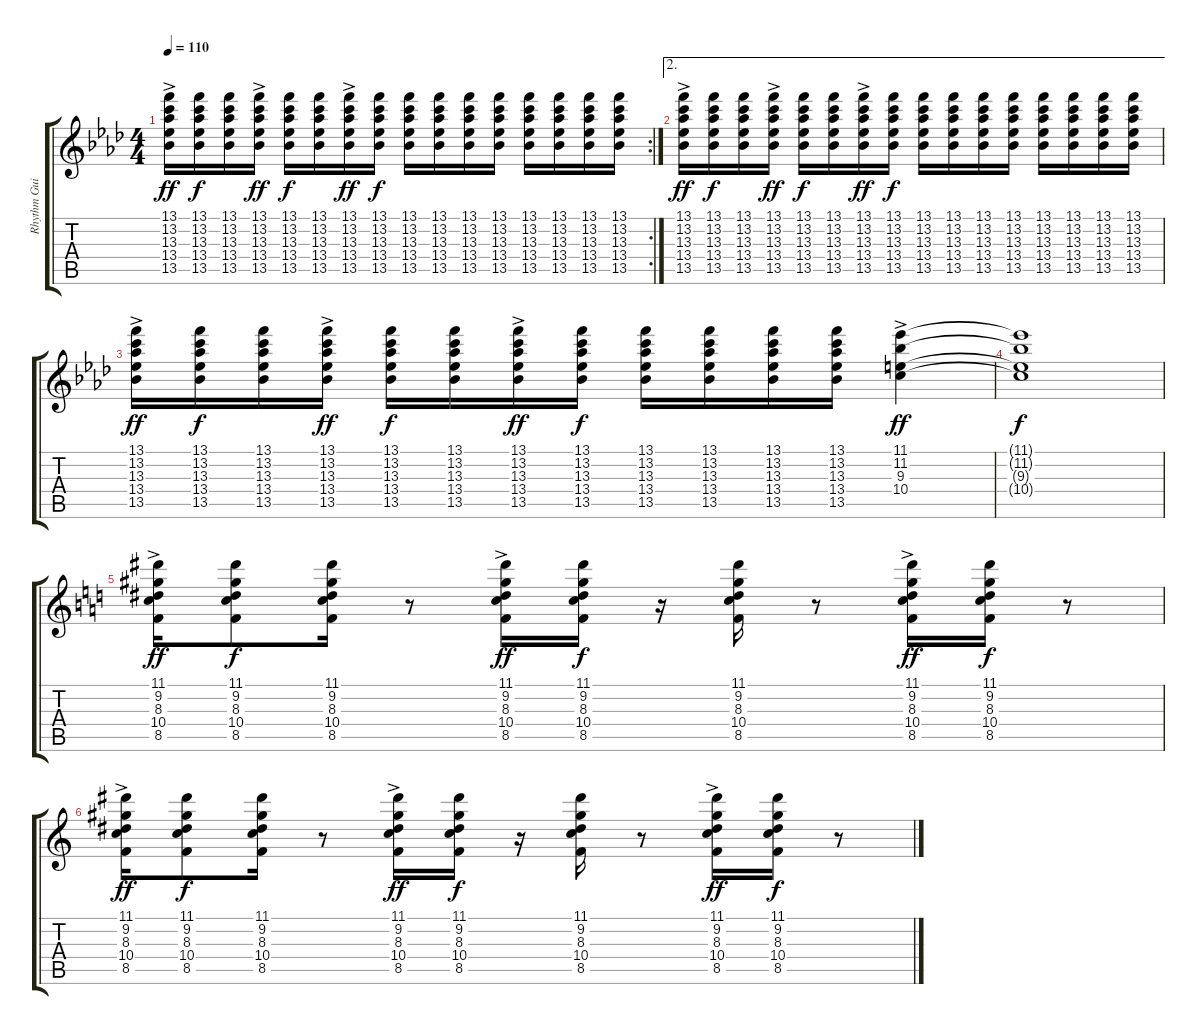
\track ("Rhythm Guitar" "Rhythm Gui") {instrument electricguitarclean}
\staff {score tabs}
\tuning (E4 B3 G3 D3 A2 E2) {hide}
\rc 2
\ts (4 4)
\tempo 110
\clef g2
\ks ab
(13.1{ac} 13.2{ac} 13.3{ac} 13.4{ac} 13.5{ac}).16{dy ff} (13.1 13.2 13.3 13.4 13.5).16{dy f} (13.1 13.2 13.3 13.4 13.5).16 (13.1{ac} 13.2{ac} 13.3{ac} 13.4{ac} 13.5{ac}).16{dy ff} (13.1 13.2 13.3 13.4 13.5).16{dy f} (13.1 13.2 13.3 13.4 13.5).16 (13.1{ac} 13.2{ac} 13.3{ac} 13.4{ac} 13.5{ac}).16{dy ff} (13.1 13.2 13.3 13.4 13.5).16{dy f} (13.1 13.2 13.3 13.4 13.5).16 (13.1 13.2 13.3 13.4 13.5).16 (13.1 13.2 13.3 13.4 13.5).16 (13.1 13.2 13.3 13.4 13.5).16 (13.1 13.2 13.3 13.4 13.5).16 (13.1 13.2 13.3 13.4 13.5).16 (13.1 13.2 13.3 13.4 13.5).16 (13.1 13.2 13.3 13.4 13.5).16 |
\ae 2
(13.1{ac} 13.2{ac} 13.3{ac} 13.4{ac} 13.5{ac}).16{dy ff} (13.1 13.2 13.3 13.4 13.5).16{dy f} (13.1 13.2 13.3 13.4 13.5).16 (13.1{ac} 13.2{ac} 13.3{ac} 13.4{ac} 13.5{ac}).16{dy ff} (13.1 13.2 13.3 13.4 13.5).16{dy f} (13.1 13.2 13.3 13.4 13.5).16 (13.1{ac} 13.2{ac} 13.3{ac} 13.4{ac} 13.5{ac}).16{dy ff} (13.1 13.2 13.3 13.4 13.5).16{dy f} (13.1 13.2 13.3 13.4 13.5).16 (13.1 13.2 13.3 13.4 13.5).16 (13.1 13.2 13.3 13.4 13.5).16 (13.1 13.2 13.3 13.4 13.5).16 (13.1 13.2 13.3 13.4 13.5).16 (13.1 13.2 13.3 13.4 13.5).16 (13.1 13.2 13.3 13.4 13.5).16 (13.1 13.2 13.3 13.4 13.5).16 |
(13.1{ac} 13.2{ac} 13.3{ac} 13.4{ac} 13.5{ac}).16{dy ff} (13.1 13.2 13.3 13.4 13.5).16{dy f} (13.1 13.2 13.3 13.4 13.5).16 (13.1{ac} 13.2{ac} 13.3{ac} 13.4{ac} 13.5{ac}).16{dy ff} (13.1 13.2 13.3 13.4 13.5).16{dy f} (13.1 13.2 13.3 13.4 13.5).16 (13.1{ac} 13.2{ac} 13.3{ac} 13.4{ac} 13.5{ac}).16{dy ff} (13.1 13.2 13.3 13.4 13.5).16{dy f} (13.1 13.2 13.3 13.4 13.5).16 (13.1 13.2 13.3 13.4 13.5).16 (13.1 13.2 13.3 13.4 13.5).16 (13.1 13.2 13.3 13.4 13.5).16 (11.1{ac} 11.2{ac} 9.3{ac} 10.4{ac}).4{dy ff} |
(11.1{t} 11.2{t} 9.3{t} 10.4{t}).1{dy f} |
\ks c
(11.1{ac} 9.2{ac} 8.3{ac} 10.4{ac} 8.5{ac}).16{dy ff} (11.1 9.2 8.3 10.4 8.5).8{dy f} (11.1 9.2 8.3 10.4 8.5).16 r.8 (11.1{ac} 9.2{ac} 8.3{ac} 10.4{ac} 8.5{ac}).16{dy ff} (11.1 9.2 8.3 10.4 8.5).16{dy f} r.16 (11.1 9.2 8.3 10.4 8.5).16 r.8 (11.1{ac} 9.2{ac} 8.3{ac} 10.4{ac} 8.5{ac}).16{dy ff} (11.1 9.2 8.3 10.4 8.5).16{dy f} r.8 |
(11.1{ac} 9.2{ac} 8.3{ac} 10.4{ac} 8.5{ac}).16{dy ff} (11.1 9.2 8.3 10.4 8.5).8{dy f} (11.1 9.2 8.3 10.4 8.5).16 r.8 (11.1{ac} 9.2{ac} 8.3{ac} 10.4{ac} 8.5{ac}).16{dy ff} (11.1 9.2 8.3 10.4 8.5).16{dy f} r.16 (11.1 9.2 8.3 10.4 8.5).16 r.8 (11.1{ac} 9.2{ac} 8.3{ac} 10.4{ac} 8.5{ac}).16{dy ff} (11.1 9.2 8.3 10.4 8.5).16{dy f} r.8
